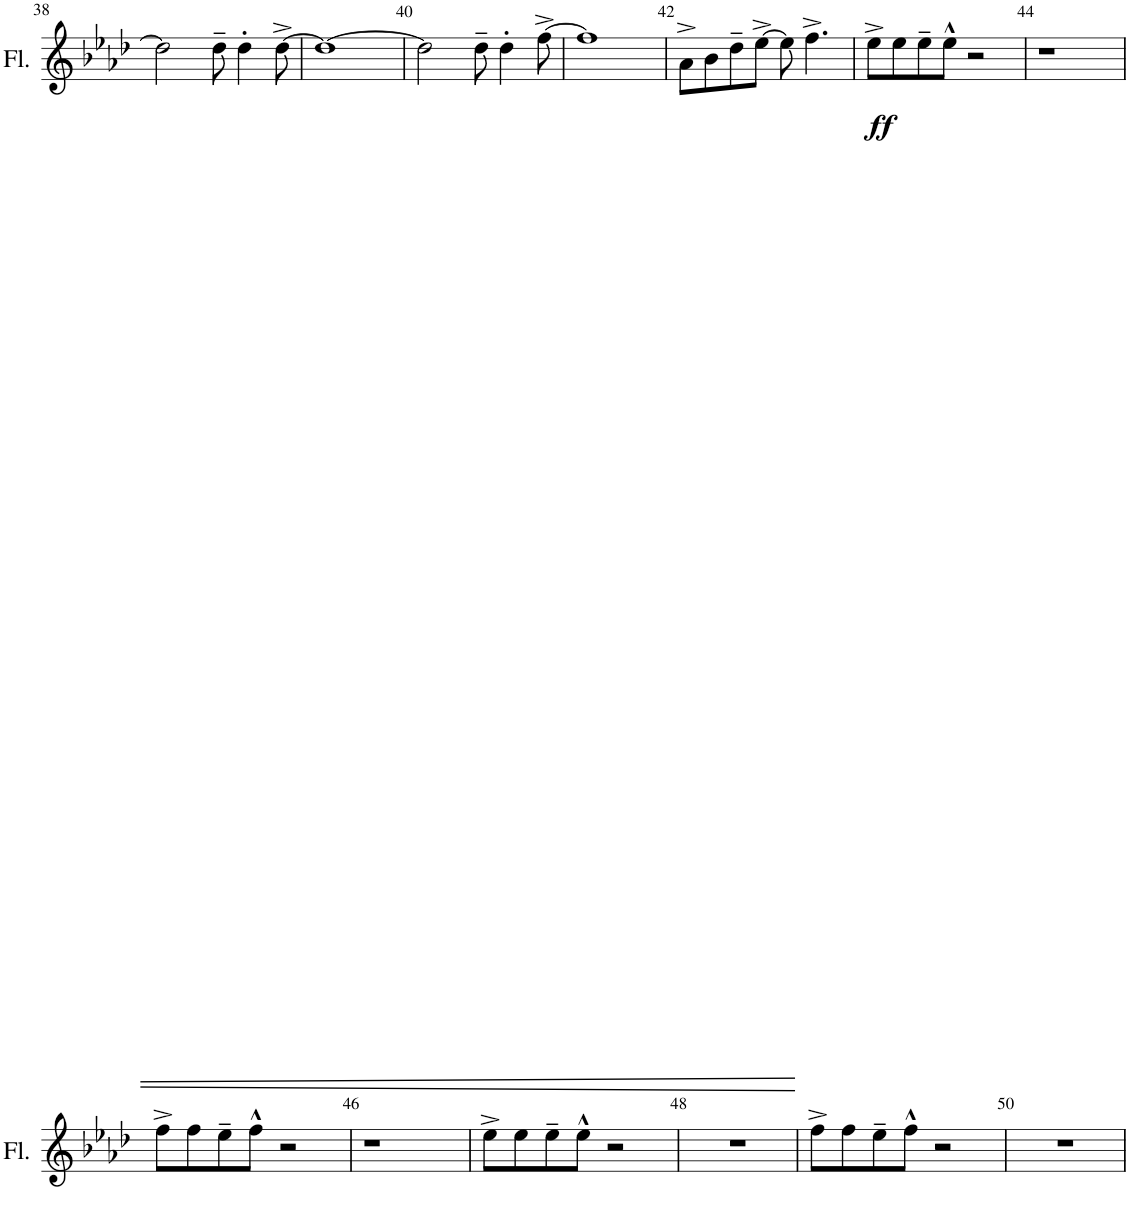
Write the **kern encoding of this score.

**kern	**dynam
*part1	*part1
*staff1	*staff1
*I"Flute	*
*I'Fl.	*
!!LO:PB:g=z
*clefG2	*
*k[b-e-a-d-]	*
*M4/4	*
=38	=38
2dd-\]	.
8dd-~\	.
4dd-'\	.
[8dd-^\	.
=39	=39
1dd-_	.
=40	=40
2dd-\]	.
8dd-~\	.
4dd-'\	.
[8ff^\	.
=41	=41
1ff]	.
=42	=42
8a-^\L	.
8b-\	.
8dd-~\	.
[8ee-^\J	.
8ee-\]	.
4.ff^\	.
=43	=43
!	!LO:DY:b
8ee-^\L	ff
8ee-\	.
8ee-~\	.
8ee-^^\J	.
2r	.
=44	=44
1r	.
!!LO:LB:g=z
=45	=45
8ff^\L	.
8ff\	.
8ee-~\	.
8ff^^\J	.
2r	.
=46	=46
1r	.
=47	=47
8ee-^\L	.
8ee-\	.
8ee-~\	.
8ee-^^\J	.
2r	.
=48	=48
1r	.
=49	=49
8ff^\L	.
8ff\	.
8ee-~\	.
8ff^^\J	.
2r	.
=50	=50
1r	.
=	=
*-	*-
